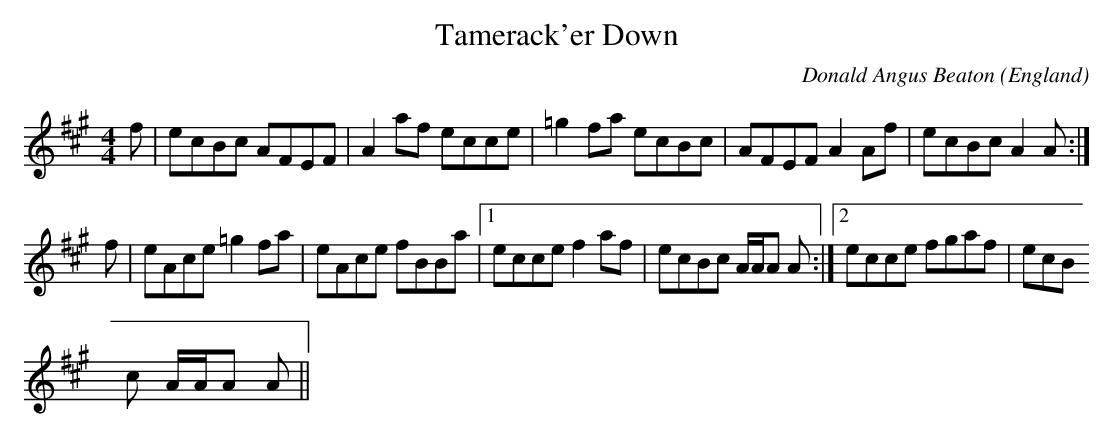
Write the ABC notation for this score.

X:1
T:Tamerack'er Down
O:England
M:4/4
L:1/8
C:Donald Angus Beaton
K:A
f| ecBc AFEF| A2 af ecce| =g2 fa ecBc| AFEF A2 Af| ecBc A2 A:|
f| eAce =g2 fa| eAce fBBa|1 ecce f2 af| ecBc A/2A/2A A:|2 ecce fgaf| ecB
c
A/2A/2A A||
